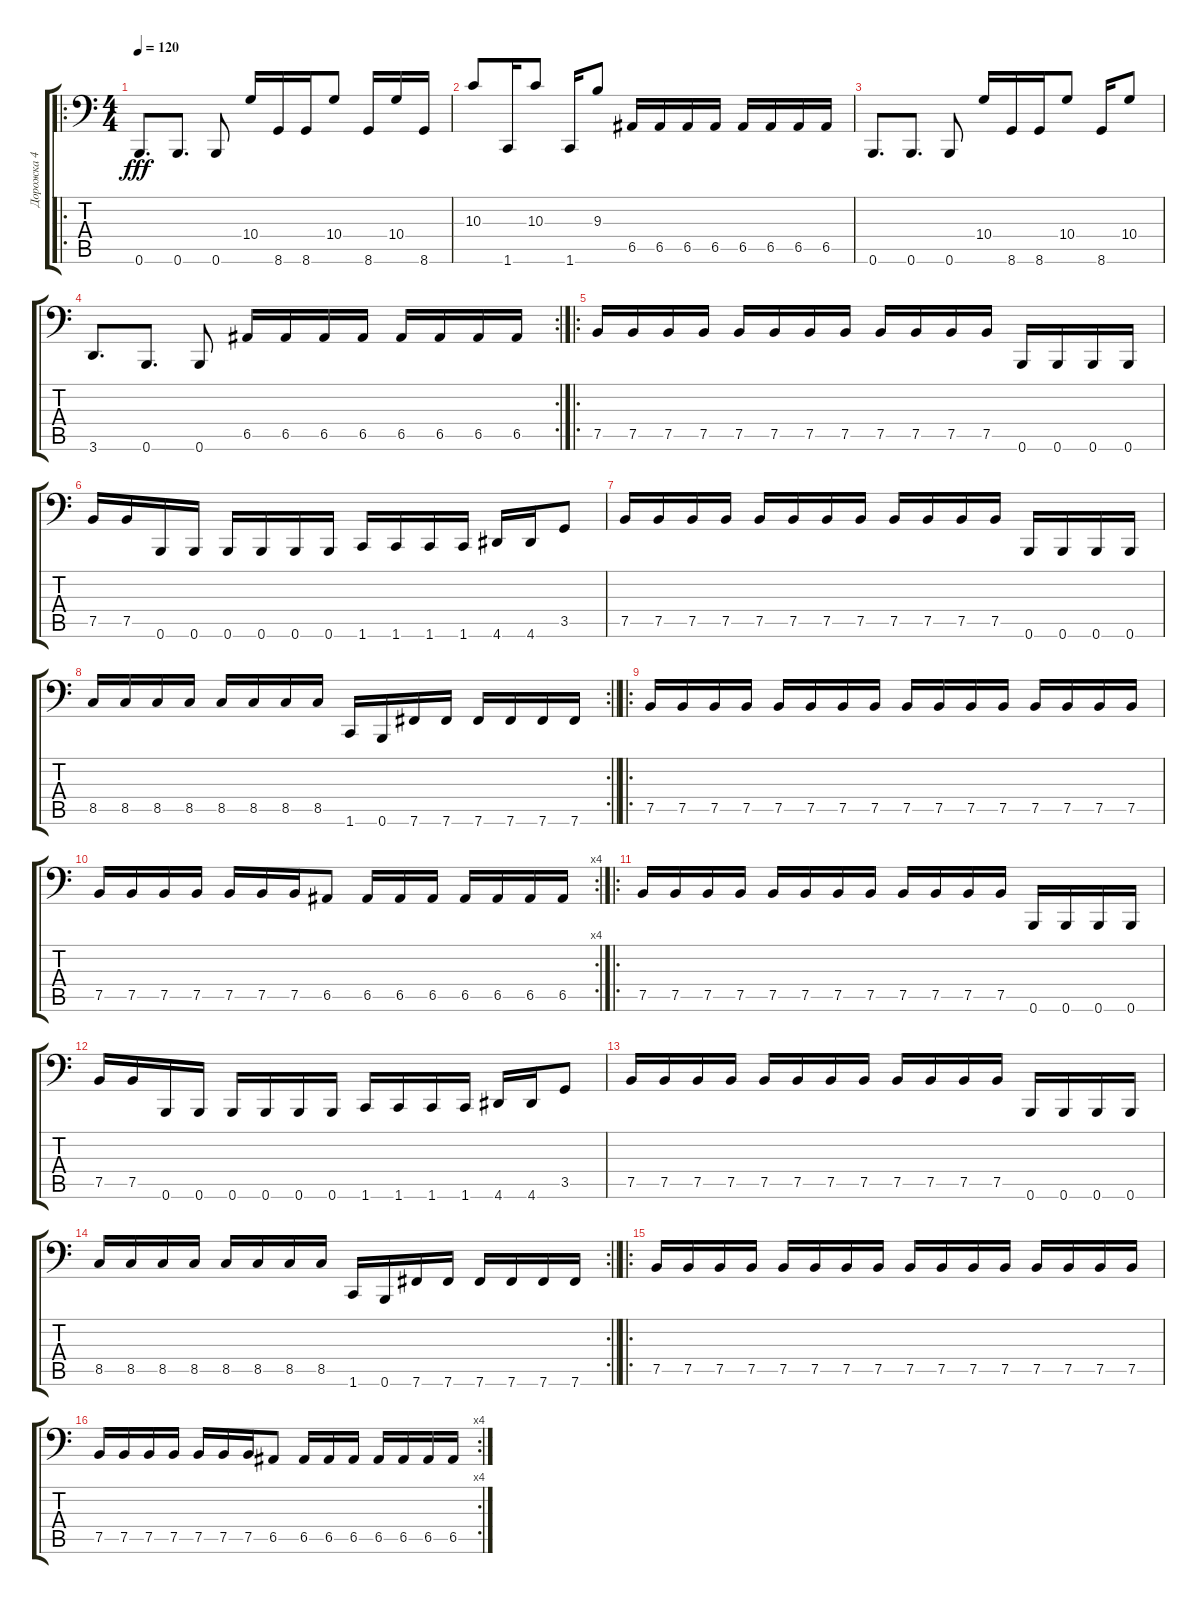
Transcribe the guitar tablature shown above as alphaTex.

\track ("Дорожка 4" "Дорожка 4") {instrument slapbass2}
\staff {score tabs}
\tuning (B2 Gb2 D2 A1 E1 B0) {hide}
\ro
\ts (4 4)
\tempo 120
\clef f4
\ks c
0.6.8{d dy fff} 0.6.8{d} 0.6.8 10.4.16 8.6.16 8.6.16 10.4.8 8.6.16 10.4.16 8.6.16 |
10.3.8 1.6.16 10.3.8 1.6.16 9.3.8 6.5.16 6.5.16 6.5.16 6.5.16 6.5.16 6.5.16 6.5.16 6.5.16 |
0.6.8{d} 0.6.8{d} 0.6.8 10.4.16 8.6.16 8.6.16 10.4.8 8.6.16 10.4.8 |
\rc 2
3.6.8{d} 0.6.8{d} 0.6.8 6.5.16 6.5.16 6.5.16 6.5.16 6.5.16 6.5.16 6.5.16 6.5.16 |
\ro
7.5.16 7.5.16 7.5.16 7.5.16 7.5.16 7.5.16 7.5.16 7.5.16 7.5.16 7.5.16 7.5.16 7.5.16 0.6.16 0.6.16 0.6.16 0.6.16 |
7.5.16 7.5.16 0.6.16 0.6.16 0.6.16 0.6.16 0.6.16 0.6.16 1.6.16 1.6.16 1.6.16 1.6.16 4.6.16 4.6.16 3.5.8 |
7.5.16 7.5.16 7.5.16 7.5.16 7.5.16 7.5.16 7.5.16 7.5.16 7.5.16 7.5.16 7.5.16 7.5.16 0.6.16 0.6.16 0.6.16 0.6.16 |
\rc 2
\barLineRight lightlight
8.5.16 8.5.16 8.5.16 8.5.16 8.5.16 8.5.16 8.5.16 8.5.16 1.6.16 0.6.16 7.6.16 7.6.16 7.6.16 7.6.16 7.6.16 7.6.16 |
\ro
7.5.16 7.5.16 7.5.16 7.5.16 7.5.16 7.5.16 7.5.16 7.5.16 7.5.16 7.5.16 7.5.16 7.5.16 7.5.16 7.5.16 7.5.16 7.5.16 |
\rc 4
7.5.16 7.5.16 7.5.16 7.5.16 7.5.16 7.5.16 7.5.16 6.5.8 6.5.16 6.5.16 6.5.16 6.5.16 6.5.16 6.5.16 6.5.16 |
\ro
7.5.16 7.5.16 7.5.16 7.5.16 7.5.16 7.5.16 7.5.16 7.5.16 7.5.16 7.5.16 7.5.16 7.5.16 0.6.16 0.6.16 0.6.16 0.6.16 |
7.5.16 7.5.16 0.6.16 0.6.16 0.6.16 0.6.16 0.6.16 0.6.16 1.6.16 1.6.16 1.6.16 1.6.16 4.6.16 4.6.16 3.5.8 |
7.5.16 7.5.16 7.5.16 7.5.16 7.5.16 7.5.16 7.5.16 7.5.16 7.5.16 7.5.16 7.5.16 7.5.16 0.6.16 0.6.16 0.6.16 0.6.16 |
\rc 2
\barLineRight lightlight
8.5.16 8.5.16 8.5.16 8.5.16 8.5.16 8.5.16 8.5.16 8.5.16 1.6.16 0.6.16 7.6.16 7.6.16 7.6.16 7.6.16 7.6.16 7.6.16 |
\ro
7.5.16 7.5.16 7.5.16 7.5.16 7.5.16 7.5.16 7.5.16 7.5.16 7.5.16 7.5.16 7.5.16 7.5.16 7.5.16 7.5.16 7.5.16 7.5.16 |
\rc 4
7.5.16 7.5.16 7.5.16 7.5.16 7.5.16 7.5.16 7.5.16 6.5.8 6.5.16 6.5.16 6.5.16 6.5.16 6.5.16 6.5.16 6.5.16
